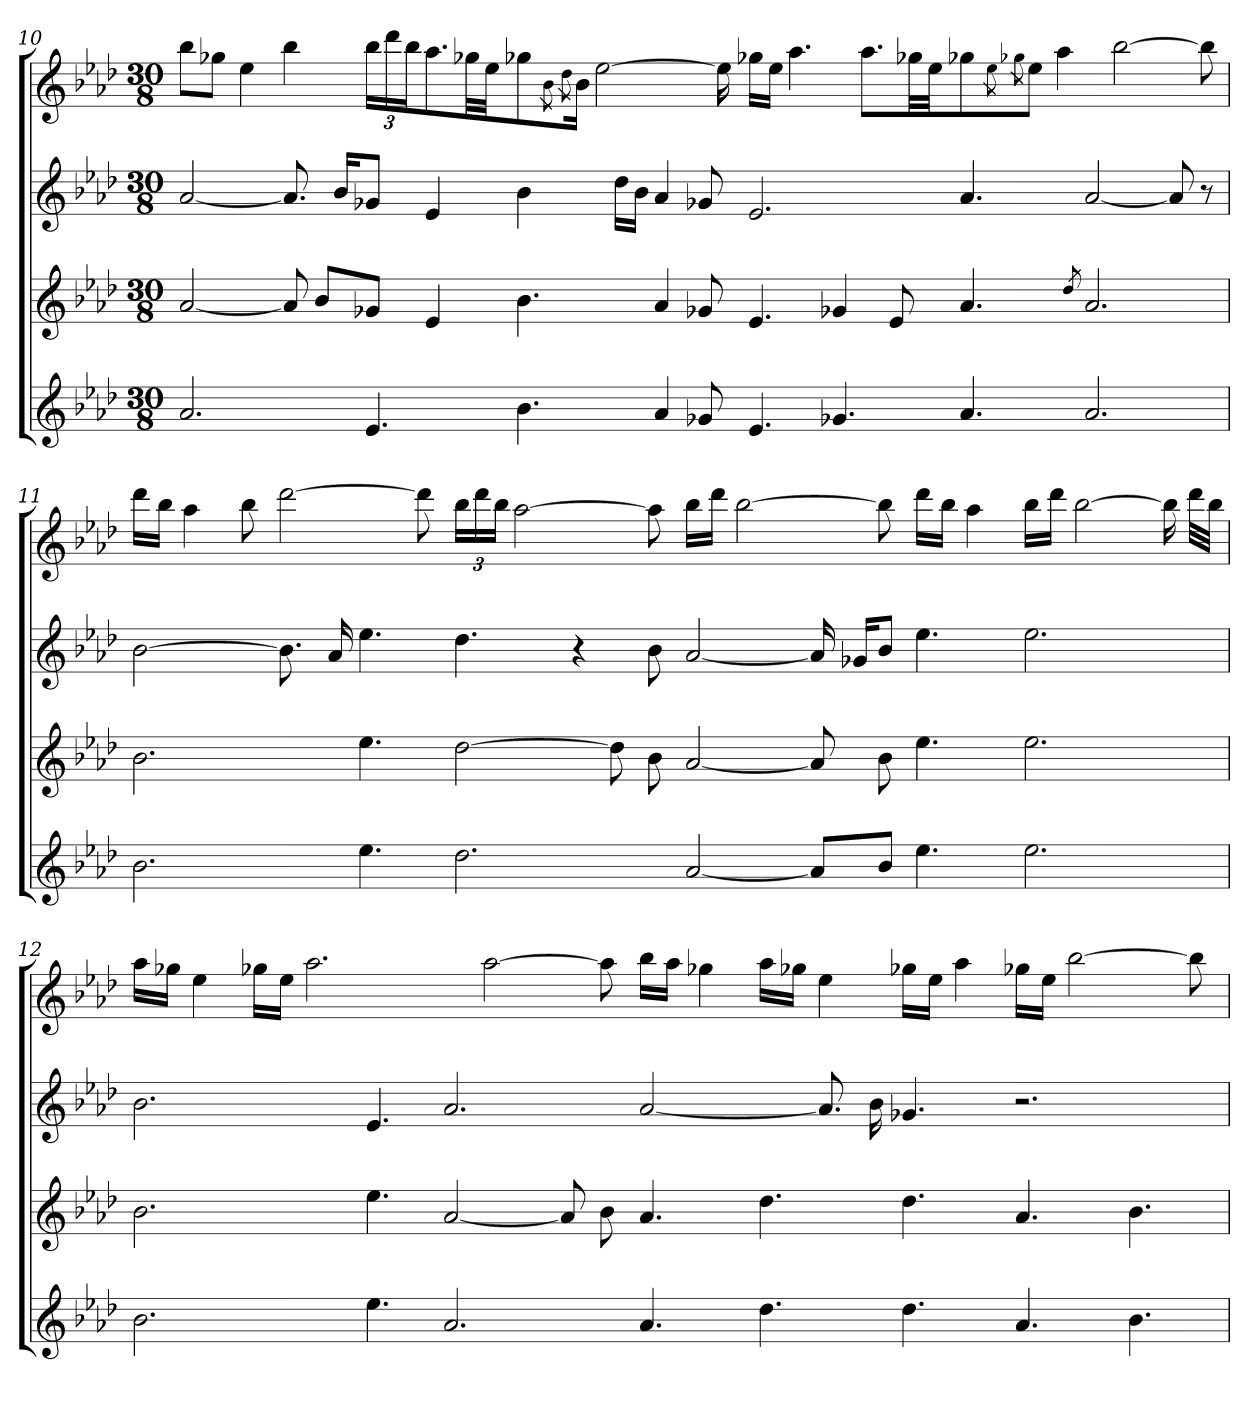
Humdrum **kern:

**kern	**kern	**kern	**kern
*part4	*part3	*part2	*part1
*staff4	*staff3	*staff2	*staff1
*clefG2	*clefG2	*clefG2	*clefG2
*k[b-e-a-d-]	*k[b-e-a-d-]	*k[b-e-a-d-]	*k[b-e-a-d-]
*M30/8	*M30/8	*M30/8	*M30/8
=10	=10	=10	=10
2.a-	[2a-	[2a-	8bb-\L
.	.	.	8gg-X\J
.	.	.	4ee-
.	8a-]	8.a-]	4bb-
.	8b-/L	.	.
.	.	16b-/KL	.
4.e-	8g-X/J	8g-X/J	24bb-\LL
.	.	.	24ddd-\
.	.	.	24bb-\J
.	4e-	4e-	8.aa-\
.	.	.	32gg-X\LL
.	.	.	32ee-\JJ
4.b-	4.b-	4b-	8gg-X\
.	.	.	8qb-\
.	.	.	8qdd-\
.	.	.	16b-\Jk
.	.	.	[2ee-
.	.	16dd-\LL	.
.	.	16b-\JJ	.
4a-	4a-	4a-	.
8g-X	8g-X	8g-X	.
.	.	.	16ee-]
4.e-	4.e-	2.e-	16gg-X\LL
.	.	.	16ee-\JJ
.	.	.	4.aa-
4.g-X	4g-X	.	.
.	.	.	8.aa-\L
.	8e-	.	.
.	.	.	32gg-X\LL
.	.	.	32ee-\JJ
4.a-	4.a-	4.a-	8gg-X\
.	.	.	8qee-\
.	.	.	8qgg-X\
.	.	.	8ee-\J
.	.	.	4aa-
.	8qdd-	.	.
2.a-	2.a-	[2a-	.
.	.	.	[2bb-
.	.	8a-]	.
.	.	8r	8bb-]
=11	=11	=11	=11
2.b-	2.b-	[2b-	16ddd-\LL
.	.	.	16bb-\JJ
.	.	.	4aa-
.	.	.	8bb-
.	.	8.b-]	[2ddd-
.	.	16a-	.
4.ee-	4.ee-	4.ee-	.
.	.	.	8ddd-]
2.dd-	[2dd-	4.dd-	24bb-\LL
.	.	.	24ddd-\
.	.	.	24bb-\JJ
.	.	.	[2aa-
.	.	4r	.
.	8dd-]	.	.
.	8b-	8b-	8aa-]
[2a-	[2a-	[2a-	16bb-\LL
.	.	.	16ddd-\JJ
.	.	.	[2bb-
8a-/L]	8a-]	16a-]	.
.	.	16g-X/KL	.
8b-/J	8b-	8b-/J	8bb-]
4.ee-	4.ee-	4.ee-	16ddd-\LL
.	.	.	16bb-\JJ
.	.	.	4aa-
2.ee-	2.ee-	2.ee-	16bb-\LL
.	.	.	16ddd-\JJ
.	.	.	[2bb-
.	.	.	16bb-]
.	.	.	32ddd-\LLL
.	.	.	32bb-\JJJ
=12	=12	=12	=12
2.b-	2.b-	2.b-	16aa-\LL
.	.	.	16gg-X\JJ
.	.	.	4ee-
.	.	.	16gg-X\LL
.	.	.	16ee-\JJ
.	.	.	2.aa-
4.ee-	4.ee-	4.e-	.
2.a-	[2a-	2.a-	.
.	.	.	[2aa-
.	8a-]	.	.
.	8b-	.	8aa-]
4.a-	4.a-	[2a-	16bb-\LL
.	.	.	16aa-\JJ
.	.	.	4gg-X
4.dd-	4.dd-	.	16aa-\LL
.	.	.	16gg-X\JJ
.	.	8.a-]	4ee-
.	.	16b-	.
4.dd-	4.dd-	4.g-X	16gg-X\LL
.	.	.	16ee-\JJ
.	.	.	4aa-
4.a-	4.a-	2.r	16gg-X\LL
.	.	.	16ee-\JJ
.	.	.	[2bb-
4.b-	4.b-	.	.
.	.	.	8bb-]
=	=	=	=
*-	*-	*-	*-
